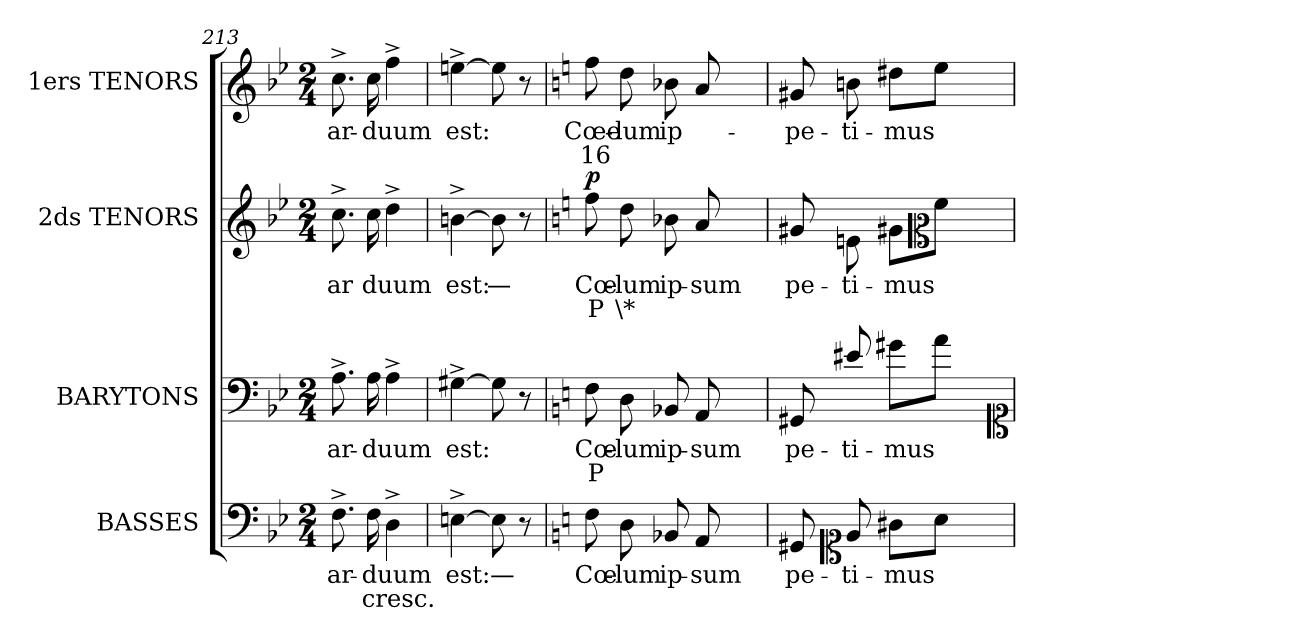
**kern	**text	**text	**kern	**text	**text	**kern	**text	**text	**dynam	**kern	**text	**text
*part4	*part4	*part4	*part3	*part3	*part3	*part2	*part2	*part2	*part2	*part1	*part1	*part1
*staff4	*staff4	*staff4	*staff3	*staff3	*staff3	*staff2	*staff2	*staff2	*staff2	*staff1	*staff1	*staff1
*I"BASSES	*	*	*I"BARYTONS	*	*	*I"2ds TENORS	*	*	*	*I"1ers TENORS	*	*
*I'BAS.	*	*	*I'BAR.	*	*	*	*	*	*	*	*	*
*clefF4	*	*	*clefF4	*	*	*clefG2	*	*	*	*clefG2	*	*
*k[b-e-]	*	*	*k[b-e-]	*	*	*k[b-e-]	*	*	*	*k[b-e-]	*	*
*M2/4	*	*	*M2/4	*	*	*M2/4	*	*	*	*M2/4	*	*
=213	=213	=213	=213	=213	=213	=213	=213	=213	=213	=213	=213	=213
8.F^>i\	ar-	.	8.A^>i\	ar-	.	8.cc^>i\	ar	.	.	8.cc^>i\	ar-	.
16Fi\	duum	cresс.	16Ai\	duum	.	16cci\	duum	.	.	16cci\	duum	.
4D^>i\	.	.	4A^>i\	.	.	4dd^>i\	.	.	.	4ff^>i\	.	.
=214	=214	=214	=214	=214	=214	=214	=214	=214	=214	=214	=214	=214
[4En^>i\	est:—	.	[4G#X^>i\	est:	.	[4bn^>i\	est:	.	.	[4een^>i\	est:	.
8Ei\]	.	.	8G#i\]	.	.	8bi\]	—	.	.	8eei\]	.	.
8r	.	.	8r	.	.	8r	.	.	.	8r	.	.
!!LO:LB:g=z
=215	=215	=215	=215	=215	=215	=215	=215	=215	=215	=215	=215	=215
*k[]	*	*	*k[]	*	*	*k[]	*	*	*	*k[]	*	*
!	!	!	!	!	!	!	!	!	!LO:DY:a	!	!	!
8Fi\	Cœ-	.	8Fi\	Cœ-	P	8ffi\	Cœ-	P	p	8ffi\	Cœe-	16
8Di\	lum	.	8Di\	lum	.	8ddi\	lum	\*	.	8ddi\	lum	.
8BB-Xi/	ip-	.	8BB-Xi/	ip-	.	8b-Xi\	ip-	.	.	8b-Xi\	ip-	.
!	!	!	!	!	!	!	!	!	!	!LO:N:vis=8	!	!
8AAi/	sum	.	8AAi/	sum	.	8ai/	sum	.	.	8.aj/	.	.
8.ryy	.	.	8.ryy	.	.	8.ryy	.	.	.	.	.	.
.	.	.	.	.	.	.	.	.	.	8ryy	.	.
=216	=216	=216	=216	=216	=216	=216	=216	=216	=216	=216	=216	=216
8GG#Xi/	pe-	.	8GG#Xi/	pe-	.	8g#Xi/	pe-	.	.	8g#Xi/	pe-	.
*clefC1	*	*	*	*	*	*	*	*	*	*	*	*
8ei/	ti-	.	8e#Xi/	ti-	.	8eni\	ti-	.	.	8bni\	ti-	.
8g#Xi\L	mus	.	8g#Xi\L	mus	.	8g#Xi\L	mus	.	.	8dd#Xi\L	mus	.
*	*	*	*	*	*	*clefC2	*	*	*	*	*	*
8ai\J	.	.	8ai\J	.	.	8ai\J	.	.	.	8eei\J	.	.
4.ryy	.	.	4.ryy	.	.	4.ryy	.	.	.	4.ryy	.	.
*	*	*	*clefC1	*	*	*	*	*	*	*	*	*
=	=	=	=	=	=	=	=	=	=	=	=	=
*-	*-	*-	*-	*-	*-	*-	*-	*-	*-	*-	*-	*-
